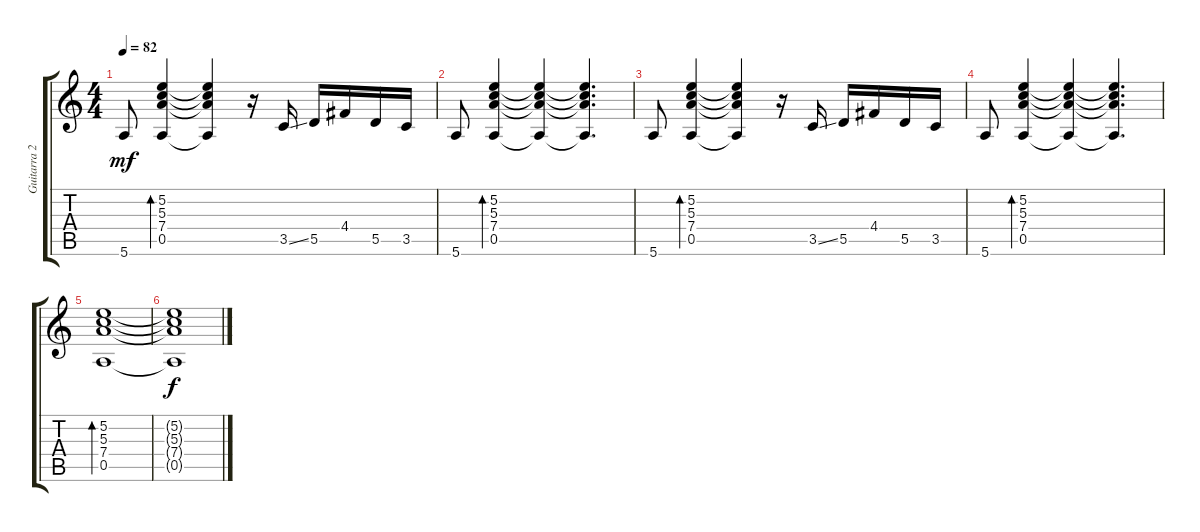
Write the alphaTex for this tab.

\track ("Guitarra 2" "Guitarra 2") {instrument acousticguitarsteel}
\staff {score tabs}
\tuning (E4 B3 G3 D3 A2 E2) {hide}
\ts (4 4)
\tempo 82
\clef g2
\ks c
5.6.8{dy mf} (5.2 5.3 7.4 0.5).4{bd 120} (5.2{t} 5.3{t} 7.4{t} 0.5{t}).4 r.16 3.5{ss}.16 5.5.16 4.4.16 5.5.16 3.5.16 |
5.6.8 (5.2 5.3 7.4 0.5).4{bd 120} (5.2{t} 5.3{t} 7.4{t} 0.5{t}).4 (5.2{t} 5.3{t} 7.4{t} 0.5{t}).4{d} |
5.6.8 (5.2 5.3 7.4 0.5).4{bd 120} (5.2{t} 5.3{t} 7.4{t} 0.5{t}).4 r.16 3.5{ss}.16 5.5.16 4.4.16 5.5.16 3.5.16 |
5.6.8 (5.2 5.3 7.4 0.5).4{bd 120} (5.2{t} 5.3{t} 7.4{t} 0.5{t}).4 (5.2{t} 5.3{t} 7.4{t} 0.5{t}).4{d} |
(5.2 5.3 7.4 0.5).1{bd 120} |
(5.2{t} 5.3{t} 7.4{t} 0.5{t}).1{dy f}
